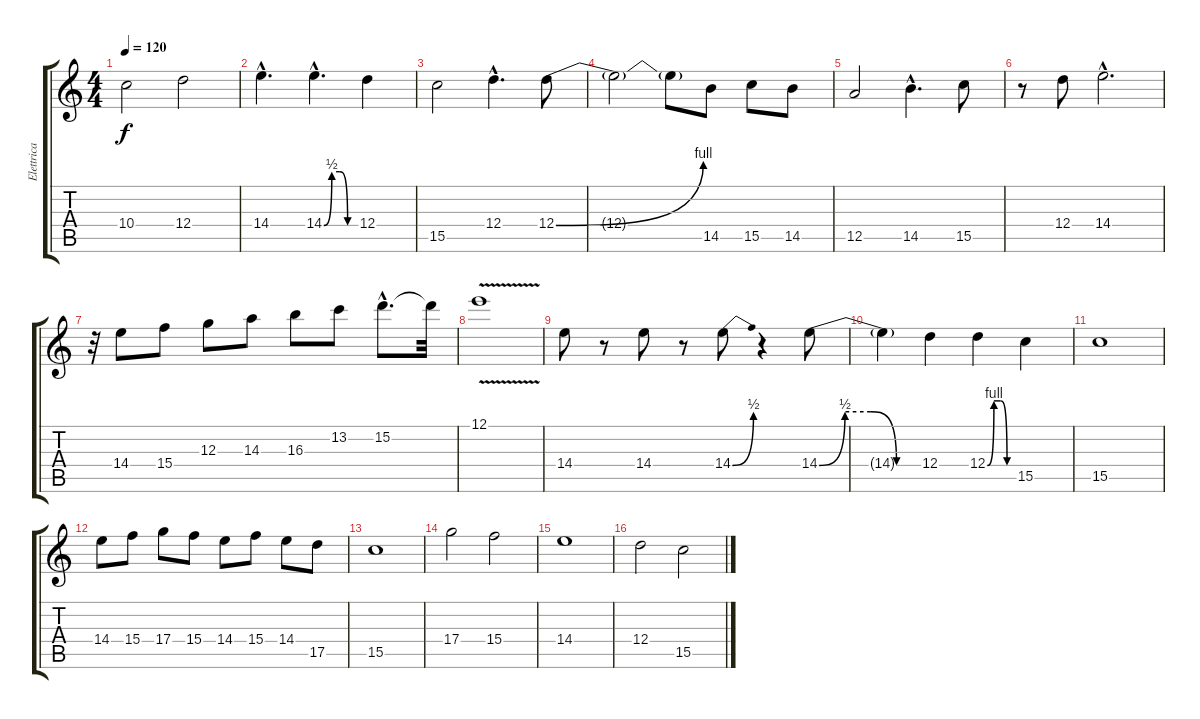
\track ("Elettrica 2" "Elettrica ") {instrument overdrivenguitar}
\staff {score tabs}
\tuning (E4 B3 G3 D3 A2 E2) {hide}
\ts (4 4)
\tempo 120
\clef g2
\ks c
10.4.2{dy f} 12.4.2 |
14.4{hac}.4{d} 14.4{be (custom 0 0 15 2 30 2 45 0 60 0) hac}.4{d} 12.4.4 |
15.5.2 12.4{hac}.4{d} 12.4{be (bend 0 0 60 4)}.8 |
12.4{t}.2 12.4{t}.8 14.5.8 15.5.8 14.5.8 |
12.5.2 14.5{hac}.4{d} 15.5.8 |
r.8 12.4.8 14.4{hac}.2{d} |
r.32 14.4.8 15.4.8 12.3.8 14.3.8 16.3.8 13.2.8 15.2{hac}.8{d} 15.2{t}.32 |
12.1{v}.1 |
14.4.8 r.8 14.4.8 r.8 14.4{be (bend 0 0 60 2)}.8 r.4 14.4{be (custom 0 0 15 2 30 2 45 0 60 0)}.8 |
14.4{t}.4 12.4.4 12.4{be (custom 0 0 15 4 30 4 45 0 60 0)}.4 15.5.4 |
15.5.1 |
14.4.8 15.4.8 17.4.8 15.4.8 14.4.8 15.4.8 14.4.8 17.5.8 |
15.5.1 |
17.4.2 15.4.2 |
14.4.1 |
12.4.2 15.5.2
